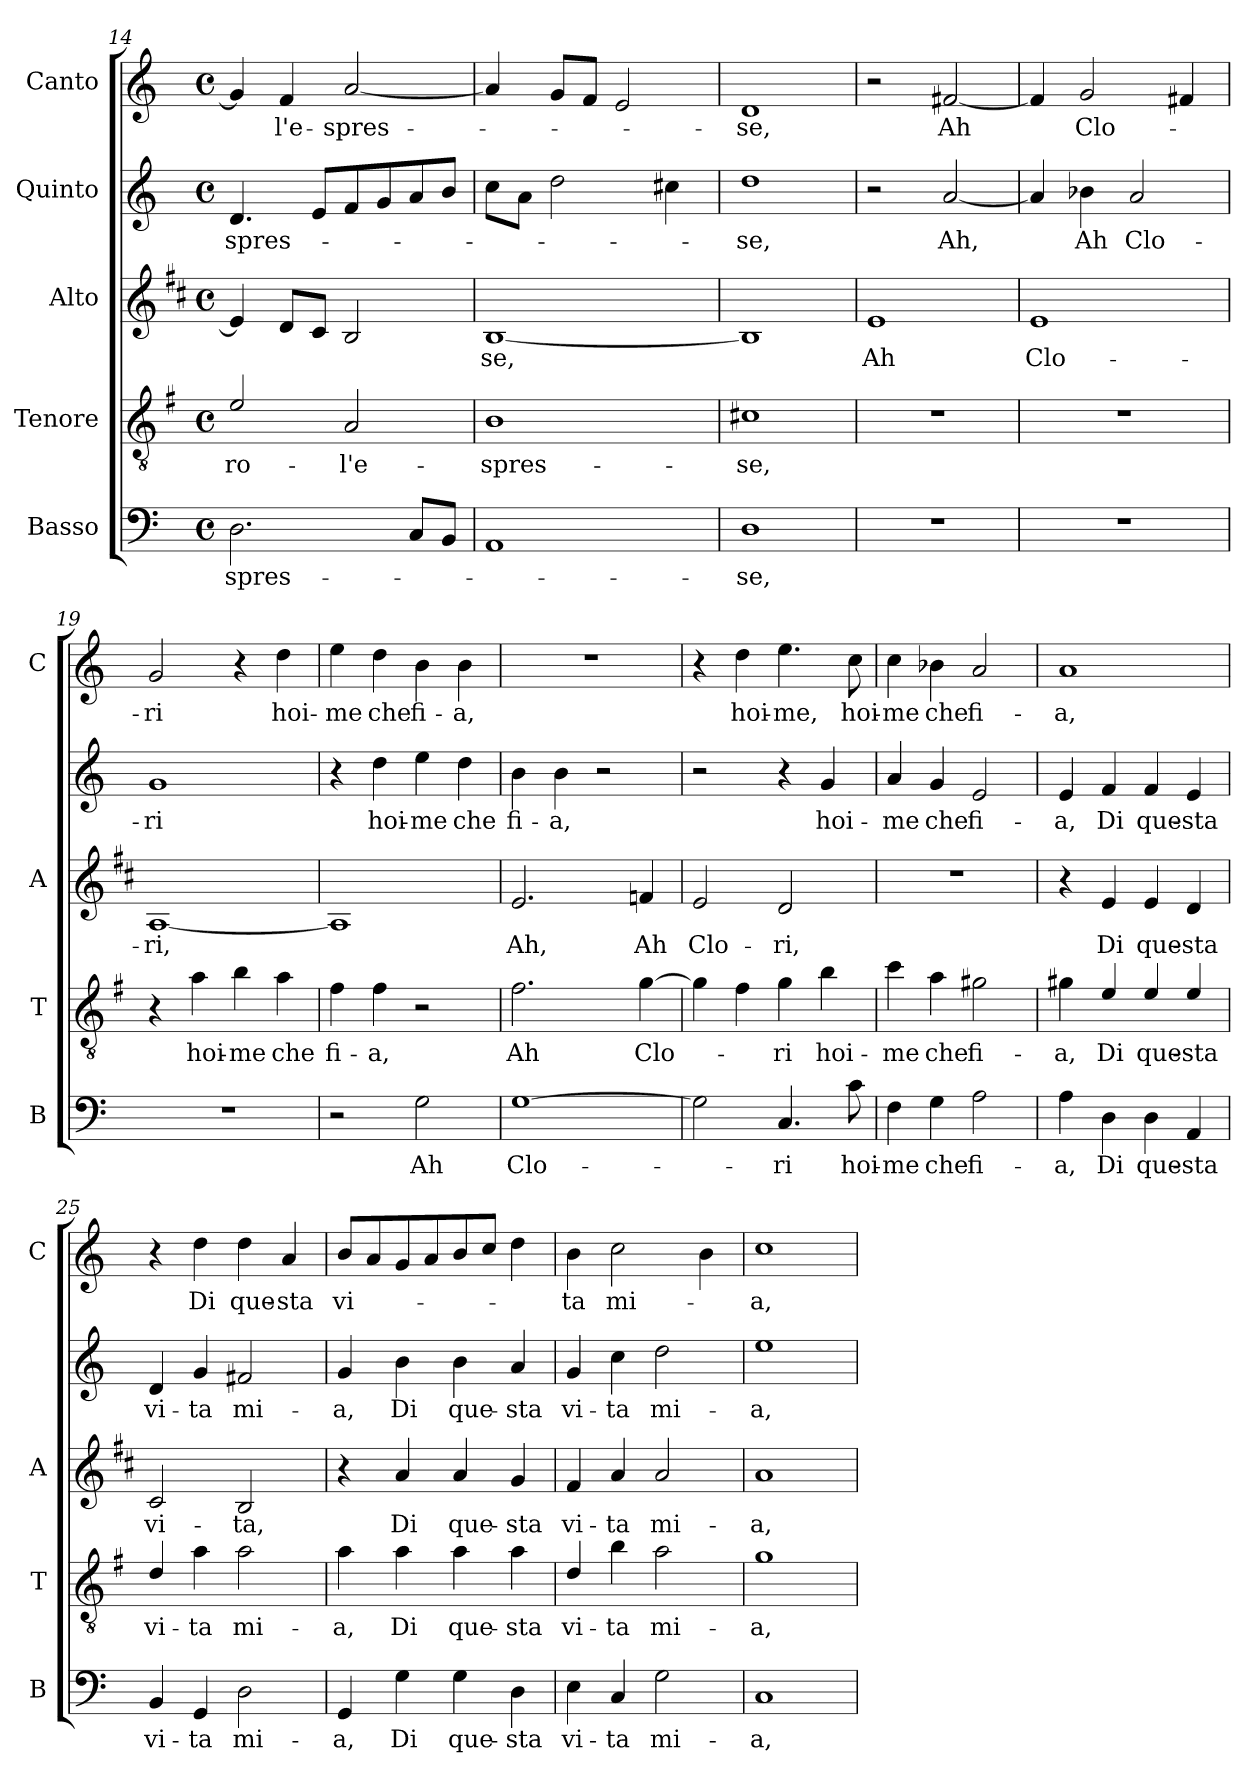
**kern	**text	**kern	**text	**kern	**text	**kern	**text	**kern	**text
*part5	*part5	*part4	*part4	*part3	*part3	*part2	*part2	*part1	*part1
*staff5	*staff5	*staff4	*staff4	*staff3	*staff3	*staff2	*staff2	*staff1	*staff1
*I"Basso	*	*I"Tenore	*	*I"Alto	*	*I"Quinto	*	*I"Canto	*
*I'B	*	*I'T	*	*I'A	*	*	*	*I'C	*
*clefF4	*	*clefGv2	*	*clefG2	*	*clefG2	*	*clefG2	*
*	*	*ITrd4c7	*	*ITrd1c2	*	*	*	*	*
*k[]	*	*k[]	*	*k[]	*	*k[]	*	*k[]	*
*C:	*	*C:	*	*C:	*	*C:	*	*C:	*
*M4/4	*	*M4/4	*	*M4/4	*	*M4/4	*	*M4/4	*
*met(c)	*	*met(c)	*	*met(c)	*	*met(c)	*	*met(c)	*
=14	=14	=14	=14	=14	=14	=14	=14	=14	=14
!	!LO:LY:b	!	!LO:LY:b	!	!	!	!LO:LY:b	!	!
2.D\	-spres-	2A/	-ro-	4d/]	.	4.d/	-spres-	4g/]	.
!	!	!	!	!	!	!	!	!	!LO:LY:b
.	.	.	.	8c/L	.	.	.	4f/	-l'e-
.	.	.	.	8B/J	.	8e/L	.	.	.
!	!	!	!LO:LY:b	!	!	!	!	!	!LO:LY:b
.	.	2D/	-l'e-	2A/	.	8f/	.	[2a/	-spres-
.	.	.	.	.	.	8g/	.	.	.
8C/L	.	.	.	.	.	8a/	.	.	.
8BB/J	.	.	.	.	.	8b/J	.	.	.
!!LO:PB:g=z
=15	=15	=15	=15	=15	=15	=15	=15	=15	=15
!	!	!	!LO:LY:b	!	!LO:LY:b	!	!	!	!
1AA	.	1E	-spres-	[1A	-se,	8cc\L	.	4a/]	.
.	.	.	.	.	.	8a\J	.	.	.
.	.	.	.	.	.	2dd\	.	8g/L	.
.	.	.	.	.	.	.	.	8f/J	.
.	.	.	.	.	.	.	.	2e/	.
.	.	.	.	.	.	4cc#X\	.	.	.
=16	=16	=16	=16	=16	=16	=16	=16	=16	=16
!	!LO:LY:b	!	!LO:LY:b	!	!	!	!LO:LY:b	!	!LO:LY:b
1D	-se,	1F#X	-se,	1A]	.	1dd	-se,	1d	-se,
=17	=17	=17	=17	=17	=17	=17	=17	=17	=17
!	!	!	!	!	!LO:LY:b	!	!	!	!
1r	.	1r	.	1d	Ah	2r	.	2r	.
!	!	!	!	!	!	!	!LO:LY:b	!	!LO:LY:b
.	.	.	.	.	.	[2a/	Ah,	[2f#X/	Ah
=18	=18	=18	=18	=18	=18	=18	=18	=18	=18
!	!	!	!	!	!LO:LY:b	!	!	!	!
1r	.	1r	.	1d	Clo-	4a/]	.	4f#/]	.
!	!	!	!	!	!	!	!LO:LY:b	!	!LO:LY:b
.	.	.	.	.	.	4b-X\	Ah	2g/	Clo-
!	!	!	!	!	!	!	!LO:LY:b	!	!
.	.	.	.	.	.	2a/	Clo-	.	.
.	.	.	.	.	.	.	.	4f#X/	.
=19	=19	=19	=19	=19	=19	=19	=19	=19	=19
!	!	!	!	!	!LO:LY:b	!	!LO:LY:b	!	!LO:LY:b
1r	.	4r	.	[1G	-ri,	1g	-ri	2g/	-ri
!	!	!	!LO:LY:b	!	!	!	!	!	!
.	.	4d\	hoi-	.	.	.	.	.	.
!	!	!	!LO:LY:b	!	!	!	!	!	!
.	.	4e\	-me	.	.	.	.	4r	.
!	!	!	!LO:LY:b	!	!	!	!	!	!LO:LY:b
.	.	4d\	che	.	.	.	.	4dd\	hoi-
=20	=20	=20	=20	=20	=20	=20	=20	=20	=20
!	!	!	!LO:LY:b	!	!	!	!	!	!LO:LY:b
2r	.	4B\	fi-	1G]	.	4r	.	4ee\	-me
!	!	!	!LO:LY:b	!	!	!	!LO:LY:b	!	!LO:LY:b
.	.	4B\	-a,	.	.	4dd\	hoi-	4dd\	che
!	!LO:LY:b	!	!	!	!	!	!LO:LY:b	!	!LO:LY:b
2G\	Ah	2r	.	.	.	4ee\	-me	4b\	fi-
!	!	!	!	!	!	!	!LO:LY:b	!	!LO:LY:b
.	.	.	.	.	.	4dd\	che	4b\	-a,
=21	=21	=21	=21	=21	=21	=21	=21	=21	=21
!	!LO:LY:b	!	!LO:LY:b	!	!LO:LY:b	!	!LO:LY:b	!	!
[1G	Clo-	2.B\	Ah	2.d/	Ah,	4b\	fi-	1r	.
!	!	!	!	!	!	!	!LO:LY:b	!	!
.	.	.	.	.	.	4b\	-a,	.	.
.	.	.	.	.	.	2r	.	.	.
!	!	!	!LO:LY:b	!	!LO:LY:b	!	!	!	!
.	.	[4c\	Clo-	4e-X/	Ah	.	.	.	.
!!LO:LB:g=z
=22	=22	=22	=22	=22	=22	=22	=22	=22	=22
!	!	!	!	!	!LO:LY:b	!	!	!	!
2G\]	.	4c\]	.	2d/	Clo-	2r	.	4r	.
!	!	!	!	!	!	!	!	!	!LO:LY:b
.	.	4B\	.	.	.	.	.	4dd\	hoi-
!	!LO:LY:b	!	!LO:LY:b	!	!LO:LY:b	!	!	!	!LO:LY:b
4.C/	-ri	4c\	-ri	2c/	-ri,	4r	.	4.ee\	-me,
!	!	!	!LO:LY:b	!	!	!	!LO:LY:b	!	!
.	.	4e\	hoi-	.	.	4g/	hoi-	.	.
!	!LO:LY:b	!	!	!	!	!	!	!	!LO:LY:b
8c\	hoi-	.	.	.	.	.	.	8cc\	hoi-
=23	=23	=23	=23	=23	=23	=23	=23	=23	=23
!	!LO:LY:b	!	!LO:LY:b	!	!	!	!LO:LY:b	!	!LO:LY:b
4F\	-me	4f\	-me	1r	.	4a/	-me	4cc\	-me
!	!LO:LY:b	!	!LO:LY:b	!	!	!	!LO:LY:b	!	!LO:LY:b
4G\	che	4d\	che	.	.	4g/	che	4b-X\	che
!	!LO:LY:b	!	!LO:LY:b	!	!	!	!LO:LY:b	!	!LO:LY:b
2A\	fi-	2c#X\	fi-	.	.	2e/	fi-	2a/	fi-
=24	=24	=24	=24	=24	=24	=24	=24	=24	=24
!	!LO:LY:b	!	!LO:LY:b	!	!	!	!LO:LY:b	!	!LO:LY:b
4A\	-a,	4c#X\	-a,	4r	.	4e/	-a,	1a	-a,
!	!LO:LY:b	!	!LO:LY:b	!	!LO:LY:b	!	!LO:LY:b	!	!
4D\	Di	4A/	Di	4d/	Di	4f/	Di	.	.
!	!LO:LY:b	!	!LO:LY:b	!	!LO:LY:b	!	!LO:LY:b	!	!
4D\	que-	4A/	que-	4d/	que-	4f/	que-	.	.
!	!LO:LY:b	!	!LO:LY:b	!	!LO:LY:b	!	!LO:LY:b	!	!
4AA/	-sta	4A/	-sta	4c/	-sta	4e/	-sta	.	.
=25	=25	=25	=25	=25	=25	=25	=25	=25	=25
!	!LO:LY:b	!	!LO:LY:b	!	!LO:LY:b	!	!LO:LY:b	!	!
4BB/	vi-	4G/	vi-	2B/	vi-	4d/	vi-	4r	.
!	!LO:LY:b	!	!LO:LY:b	!	!	!	!LO:LY:b	!	!LO:LY:b
4GG/	-ta	4d\	-ta	.	.	4g/	-ta	4dd\	Di
!	!LO:LY:b	!	!LO:LY:b	!	!LO:LY:b	!	!LO:LY:b	!	!LO:LY:b
2D\	mi-	2d\	mi-	2A/	-ta,	2f#X/	mi-	4dd\	que-
!	!	!	!	!	!	!	!	!	!LO:LY:b
.	.	.	.	.	.	.	.	4a/	-sta
=26	=26	=26	=26	=26	=26	=26	=26	=26	=26
!	!LO:LY:b	!	!LO:LY:b	!	!	!	!LO:LY:b	!	!LO:LY:b
4GG/	-a,	4d\	-a,	4r	.	4g/	-a,	8b/L	vi-
.	.	.	.	.	.	.	.	8a/	.
!	!LO:LY:b	!	!LO:LY:b	!	!LO:LY:b	!	!LO:LY:b	!	!
4G\	Di	4d\	Di	4g/	Di	4b\	Di	8g/	.
.	.	.	.	.	.	.	.	8a/	.
!	!LO:LY:b	!	!LO:LY:b	!	!LO:LY:b	!	!LO:LY:b	!	!
4G\	que-	4d\	que-	4g/	que-	4b\	que-	8b/	.
.	.	.	.	.	.	.	.	8cc/J	.
!	!LO:LY:b	!	!LO:LY:b	!	!LO:LY:b	!	!LO:LY:b	!	!
4D\	-sta	4d\	-sta	4f/	-sta	4a/	-sta	4dd\	.
=27	=27	=27	=27	=27	=27	=27	=27	=27	=27
!	!LO:LY:b	!	!LO:LY:b	!	!LO:LY:b	!	!LO:LY:b	!	!LO:LY:b
4E\	vi-	4G/	vi-	4e/	vi-	4g/	vi-	4b\	-ta
!	!LO:LY:b	!	!LO:LY:b	!	!LO:LY:b	!	!LO:LY:b	!	!LO:LY:b
4C/	-ta	4e\	-ta	4g/	-ta	4cc\	-ta	2cc\	mi-
!	!LO:LY:b	!	!LO:LY:b	!	!LO:LY:b	!	!LO:LY:b	!	!
2G\	mi-	2d\	mi-	2g/	mi-	2dd\	mi-	.	.
.	.	.	.	.	.	.	.	4b\	.
=28	=28	=28	=28	=28	=28	=28	=28	=28	=28
!	!LO:LY:b	!	!LO:LY:b	!	!LO:LY:b	!	!LO:LY:b	!	!LO:LY:b
1C	-a,	1c	-a,	1g	-a,	1ee	-a,	1cc	-a,
=	=	=	=	=	=	=	=	=	=
*-	*-	*-	*-	*-	*-	*-	*-	*-	*-
